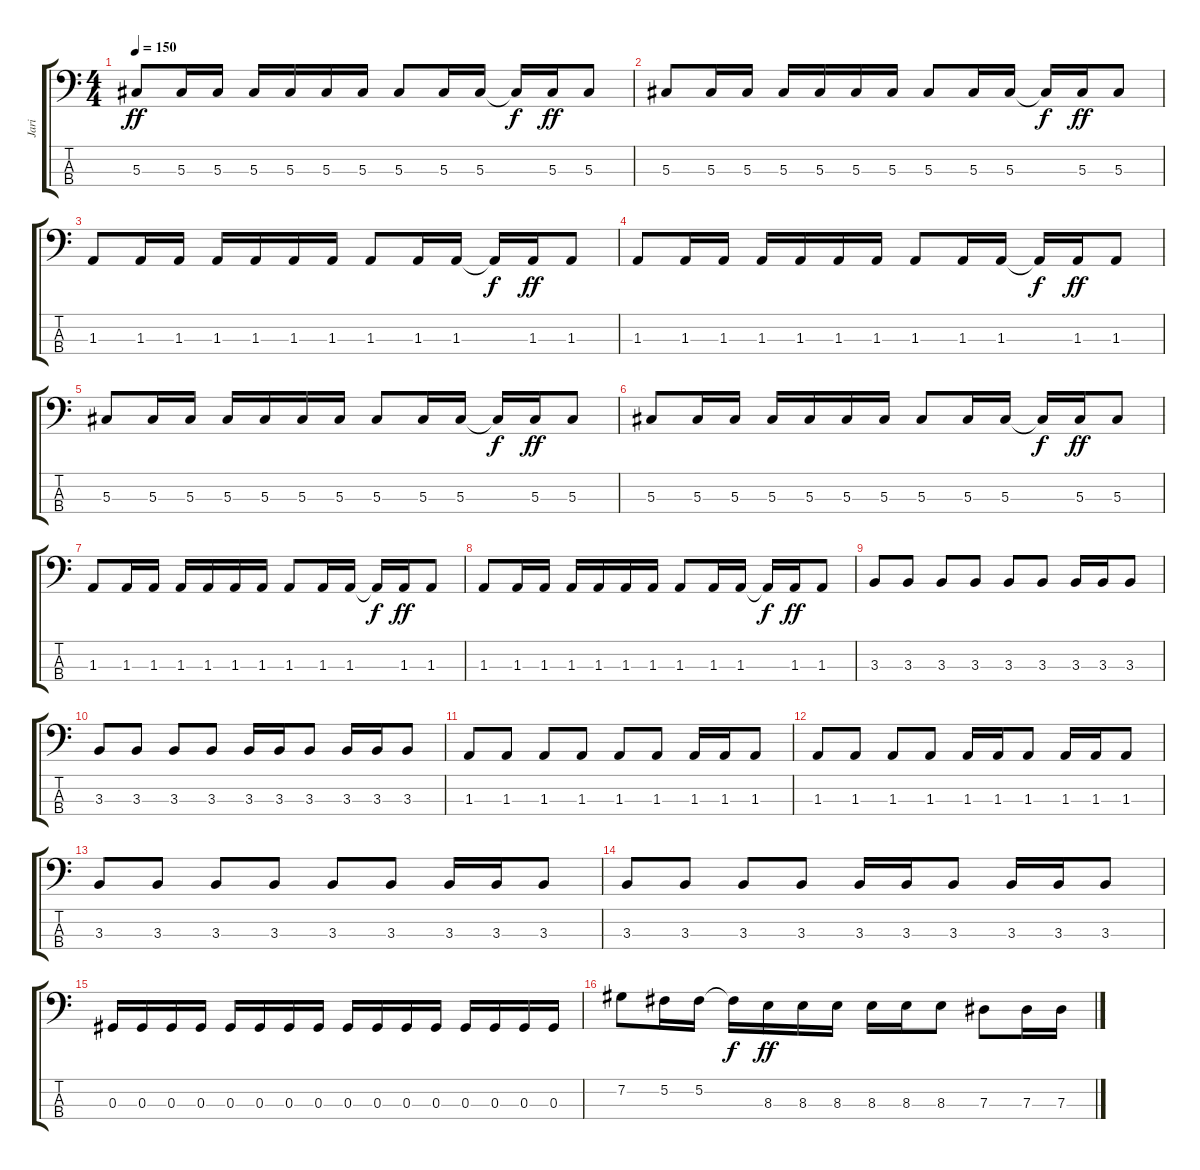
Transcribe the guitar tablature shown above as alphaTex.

\track ("Jari" "Jari") {instrument electricbassfinger}
\staff {score tabs}
\tuning (Gb2 Db2 Ab1 Eb1) {hide}
\ts (4 4)
\tempo 150
\clef f4
\ks c
5.3.8{dy ff} 5.3.16 5.3.16 5.3.16 5.3.16 5.3.16 5.3.16 5.3.8 5.3.16 5.3.16 5.3{t}.16{dy f} 5.3.16{dy ff} 5.3.8 |
5.3.8 5.3.16 5.3.16 5.3.16 5.3.16 5.3.16 5.3.16 5.3.8 5.3.16 5.3.16 5.3{t}.16{dy f} 5.3.16{dy ff} 5.3.8 |
1.3.8 1.3.16 1.3.16 1.3.16 1.3.16 1.3.16 1.3.16 1.3.8 1.3.16 1.3.16 1.3{t}.16{dy f} 1.3.16{dy ff} 1.3.8 |
1.3.8 1.3.16 1.3.16 1.3.16 1.3.16 1.3.16 1.3.16 1.3.8 1.3.16 1.3.16 1.3{t}.16{dy f} 1.3.16{dy ff} 1.3.8 |
5.3.8 5.3.16 5.3.16 5.3.16 5.3.16 5.3.16 5.3.16 5.3.8 5.3.16 5.3.16 5.3{t}.16{dy f} 5.3.16{dy ff} 5.3.8 |
5.3.8 5.3.16 5.3.16 5.3.16 5.3.16 5.3.16 5.3.16 5.3.8 5.3.16 5.3.16 5.3{t}.16{dy f} 5.3.16{dy ff} 5.3.8 |
1.3.8 1.3.16 1.3.16 1.3.16 1.3.16 1.3.16 1.3.16 1.3.8 1.3.16 1.3.16 1.3{t}.16{dy f} 1.3.16{dy ff} 1.3.8 |
1.3.8 1.3.16 1.3.16 1.3.16 1.3.16 1.3.16 1.3.16 1.3.8 1.3.16 1.3.16 1.3{t}.16{dy f} 1.3.16{dy ff} 1.3.8 |
3.3.8 3.3.8 3.3.8 3.3.8 3.3.8 3.3.8 3.3.16 3.3.16 3.3.8 |
3.3.8 3.3.8 3.3.8 3.3.8 3.3.16 3.3.16 3.3.8 3.3.16 3.3.16 3.3.8 |
1.3.8 1.3.8 1.3.8 1.3.8 1.3.8 1.3.8 1.3.16 1.3.16 1.3.8 |
1.3.8 1.3.8 1.3.8 1.3.8 1.3.16 1.3.16 1.3.8 1.3.16 1.3.16 1.3.8 |
3.3.8 3.3.8 3.3.8 3.3.8 3.3.8 3.3.8 3.3.16 3.3.16 3.3.8 |
3.3.8 3.3.8 3.3.8 3.3.8 3.3.16 3.3.16 3.3.8 3.3.16 3.3.16 3.3.8 |
0.3.16 0.3.16 0.3.16 0.3.16 0.3.16 0.3.16 0.3.16 0.3.16 0.3.16 0.3.16 0.3.16 0.3.16 0.3.16 0.3.16 0.3.16 0.3.16 |
7.2.8 5.2.16 5.2.16 5.2{t}.16{dy f} 8.3.16{dy ff} 8.3.16 8.3.16 8.3.16 8.3.16 8.3.8 7.3.8 7.3.16 7.3.16
